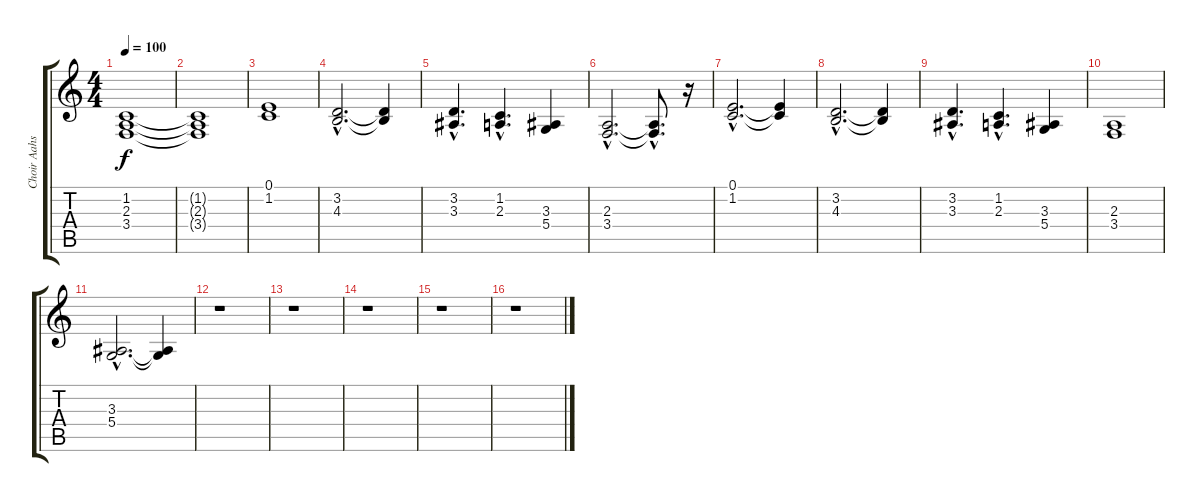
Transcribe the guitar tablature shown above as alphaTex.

\track ("Choir Aahs" "Choir Aahs") {instrument choiraahs}
\staff {score tabs}
\tuning (E4 B3 G3 D3 A2 E2) {hide}
\ts (4 4)
\tempo 100
\clef g2
\ks c
(1.2 2.3 3.4).1{dy f} |
(1.2{t} 2.3{t} 3.4{t}).1 |
(0.1 1.2).1 |
(3.2{hac} 4.3{hac}).2{d} (3.2{t} 4.3{t}).4 |
(3.2{hac} 3.3{hac}).4{d} (1.2{hac} 2.3{hac}).4{d} (3.3 5.4).4 |
(2.3{hac} 3.4{hac}).2{d} (2.3{hac t} 3.4{hac t}).8{d} r.16 |
(0.1{hac} 1.2{hac}).2{d} (0.1{t} 1.2{t}).4 |
(3.2{hac} 4.3{hac}).2{d} (3.2{t} 4.3{t}).4 |
(3.2{hac} 3.3{hac}).4{d} (1.2{hac} 2.3{hac}).4{d} (3.3 5.4).4 |
(2.3 3.4).1 |
(3.3{hac} 5.4{hac}).2{d} (3.3{t} 5.4{t}).4 |
r.1 |
r.1 |
r.1 |
r.1 |
r.1
